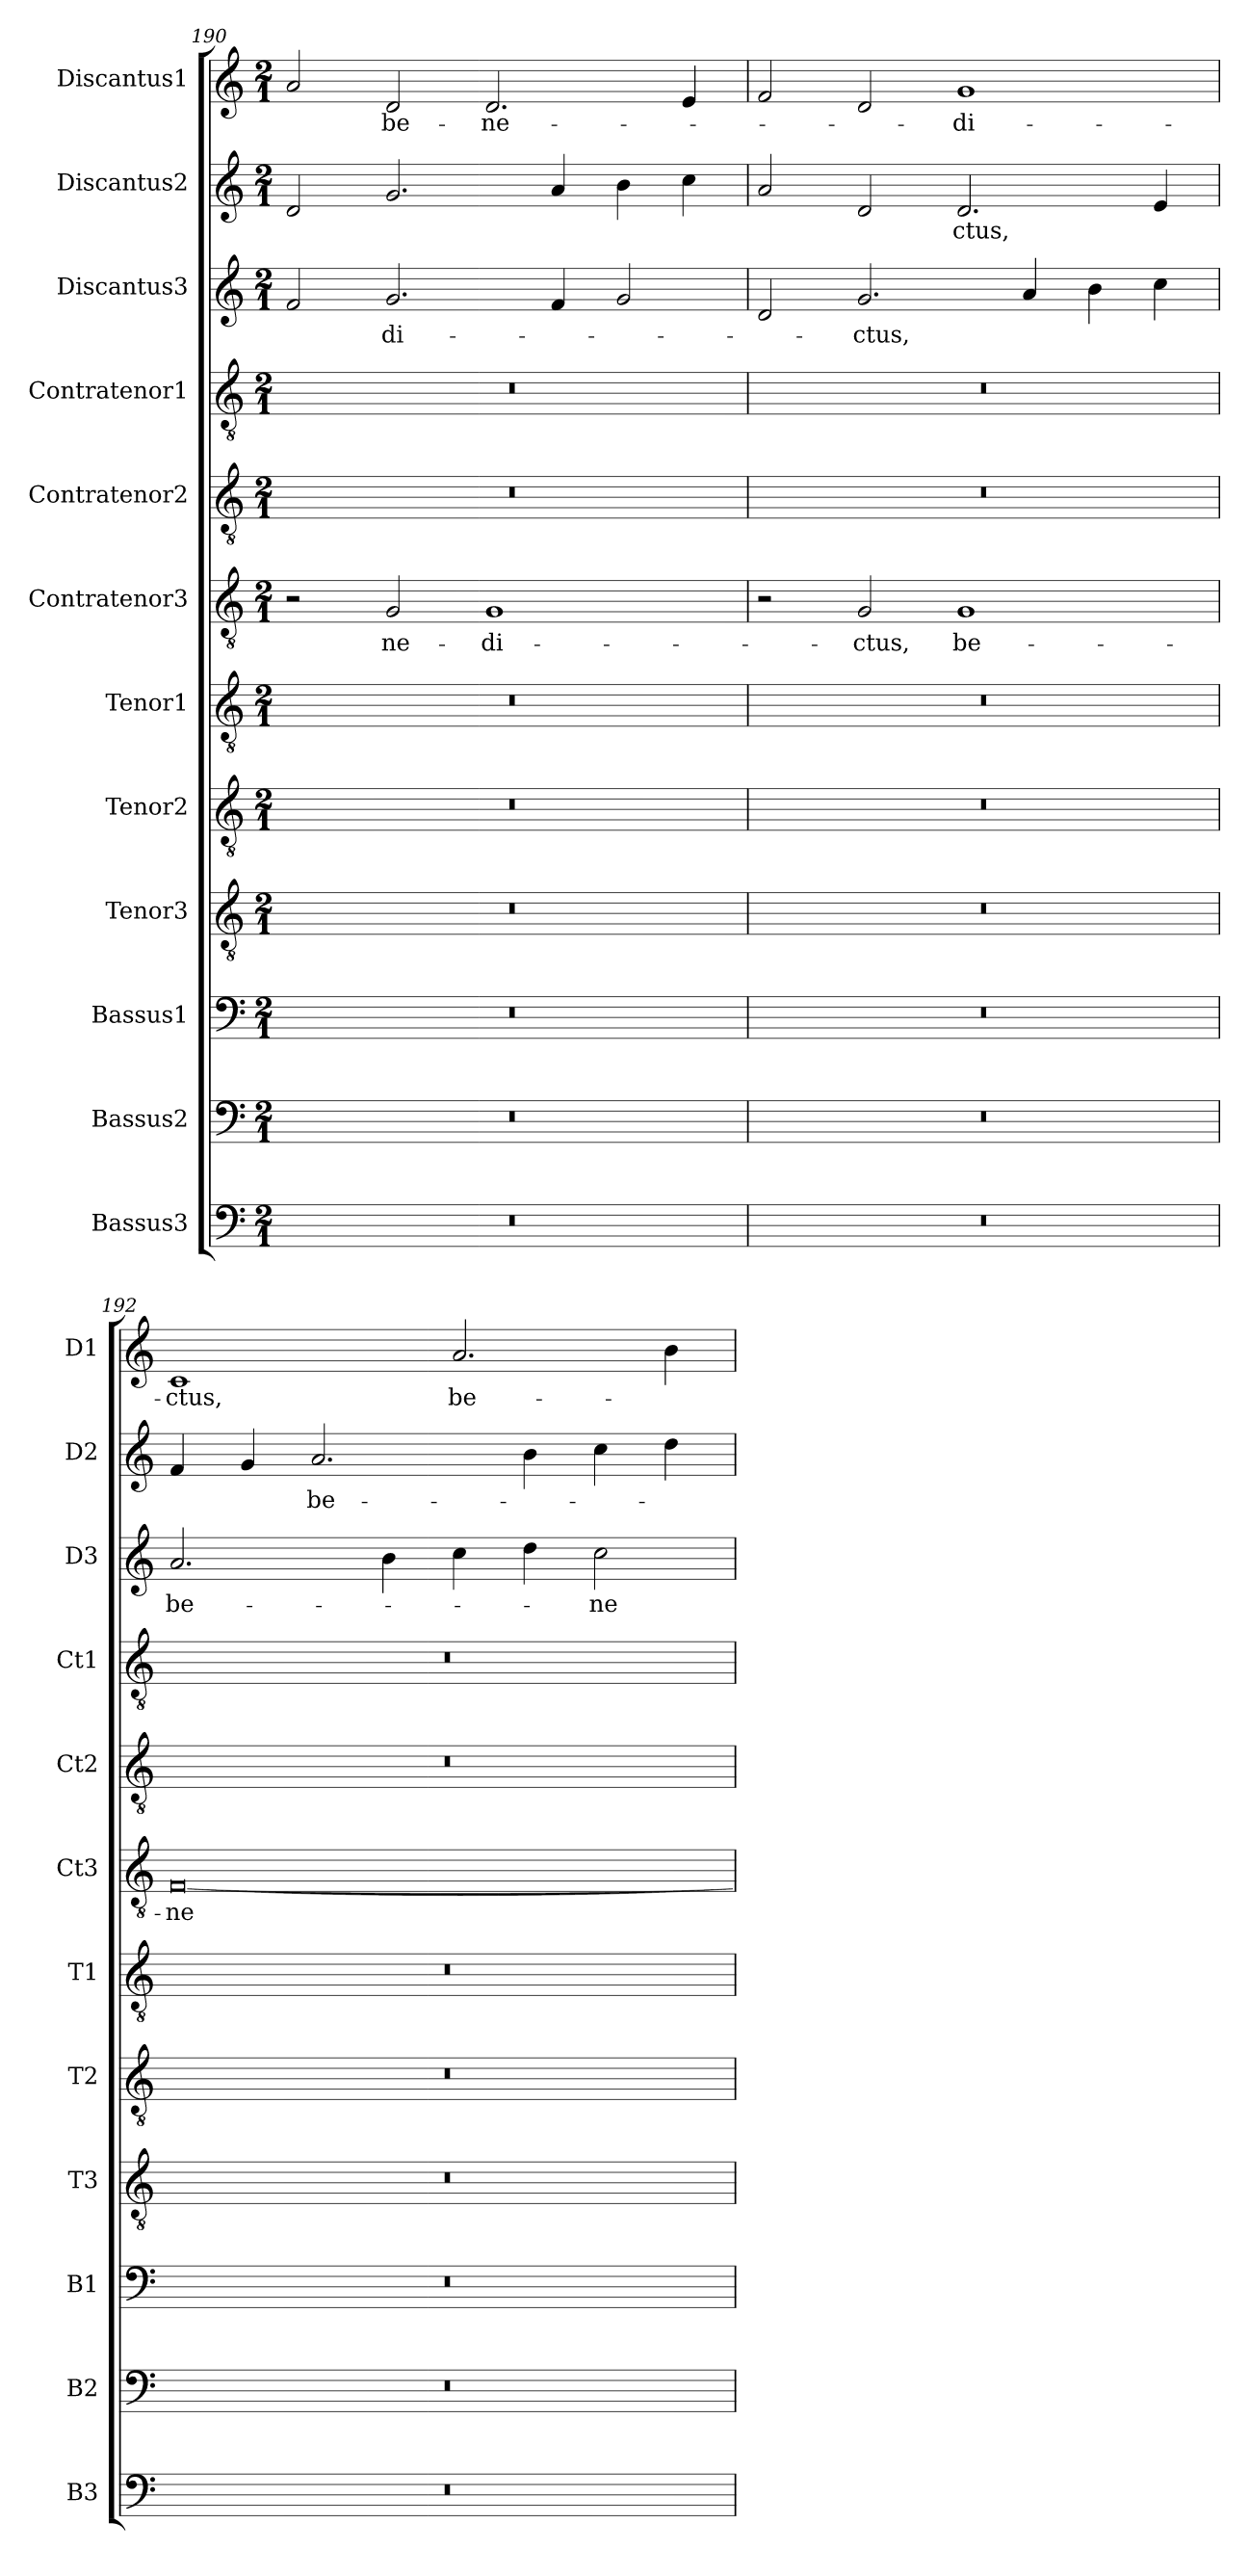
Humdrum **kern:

**kern	**kern	**kern	**kern	**kern	**kern	**kern	**text	**kern	**kern	**kern	**text	**kern	**text	**kern	**text
*part12	*part11	*part10	*part9	*part8	*part7	*part6	*part6	*part5	*part4	*part3	*part3	*part2	*part2	*part1	*part1
*staff12	*staff11	*staff10	*staff9	*staff8	*staff7	*staff6	*staff6	*staff5	*staff4	*staff3	*staff3	*staff2	*staff2	*staff1	*staff1
*I"Bassus3	*I"Bassus2	*I"Bassus1	*I"Tenor3	*I"Tenor2	*I"Tenor1	*I"Contratenor3	*	*I"Contratenor2	*I"Contratenor1	*I"Discantus3	*	*I"Discantus2	*	*I"Discantus1	*
*I'B3	*I'B2	*I'B1	*I'T3	*I'T2	*I'T1	*I'Ct3	*	*I'Ct2	*I'Ct1	*I'D3	*	*I'D2	*	*I'D1	*
*clefF4	*clefF4	*clefF4	*clefGv2	*clefGv2	*clefGv2	*clefGv2	*	*clefGv2	*clefGv2	*clefG2	*	*clefG2	*	*clefG2	*
*k[]	*k[]	*k[]	*k[]	*k[]	*k[]	*k[]	*	*k[]	*k[]	*k[]	*	*k[]	*	*k[]	*
*M2/1	*M2/1	*M2/1	*M2/1	*M2/1	*M2/1	*M2/1	*	*M2/1	*M2/1	*M2/1	*	*M2/1	*	*M2/1	*
=190	=190	=190	=190	=190	=190	=190	=190	=190	=190	=190	=190	=190	=190	=190	=190
0r	0r	0r	0r	0r	0r	2r	.	0r	0r	2f/	.	2d/	.	2a/	.
.	.	.	.	.	.	2G/	-ne-	.	.	2.g/	-di-	2.g/	.	2d/	be-
.	.	.	.	.	.	1G/	-di-	.	.	.	.	.	.	2.d/	-ne-
.	.	.	.	.	.	.	.	.	.	4f/	.	4a/	.	.	.
.	.	.	.	.	.	.	.	.	.	2g/	.	4b\	.	.	.
.	.	.	.	.	.	.	.	.	.	.	.	4cc\	.	4e/	.
=191	=191	=191	=191	=191	=191	=191	=191	=191	=191	=191	=191	=191	=191	=191	=191
0r	0r	0r	0r	0r	0r	2r	.	0r	0r	2d/	.	2a/	.	2f/	.
.	.	.	.	.	.	2G/	-ctus,	.	.	2.g/	-ctus,	2d/	.	2d/	.
.	.	.	.	.	.	1G/	be-	.	.	.	.	2.d/	-ctus,	1g/	-di-
.	.	.	.	.	.	.	.	.	.	4a/	.	.	.	.	.
.	.	.	.	.	.	.	.	.	.	4b\	.	.	.	.	.
.	.	.	.	.	.	.	.	.	.	4cc\	.	4e/	.	.	.
=192	=192	=192	=192	=192	=192	=192	=192	=192	=192	=192	=192	=192	=192	=192	=192
0r	0r	0r	0r	0r	0r	[0F/	-ne-	0r	0r	2.a/	be-	4f/	.	1c/	-ctus,
.	.	.	.	.	.	.	.	.	.	.	.	4g/	.	.	.
.	.	.	.	.	.	.	.	.	.	.	.	2.a/	be-	.	.
.	.	.	.	.	.	.	.	.	.	4b\	.	.	.	.	.
.	.	.	.	.	.	.	.	.	.	4cc\	.	.	.	2.a/	be-
.	.	.	.	.	.	.	.	.	.	4dd\	.	4b\	.	.	.
.	.	.	.	.	.	.	.	.	.	2cc\	-ne-	4cc\	.	.	.
.	.	.	.	.	.	.	.	.	.	.	.	4dd\	.	4b\	.
=	=	=	=	=	=	=	=	=	=	=	=	=	=	=	=
*-	*-	*-	*-	*-	*-	*-	*-	*-	*-	*-	*-	*-	*-	*-	*-
